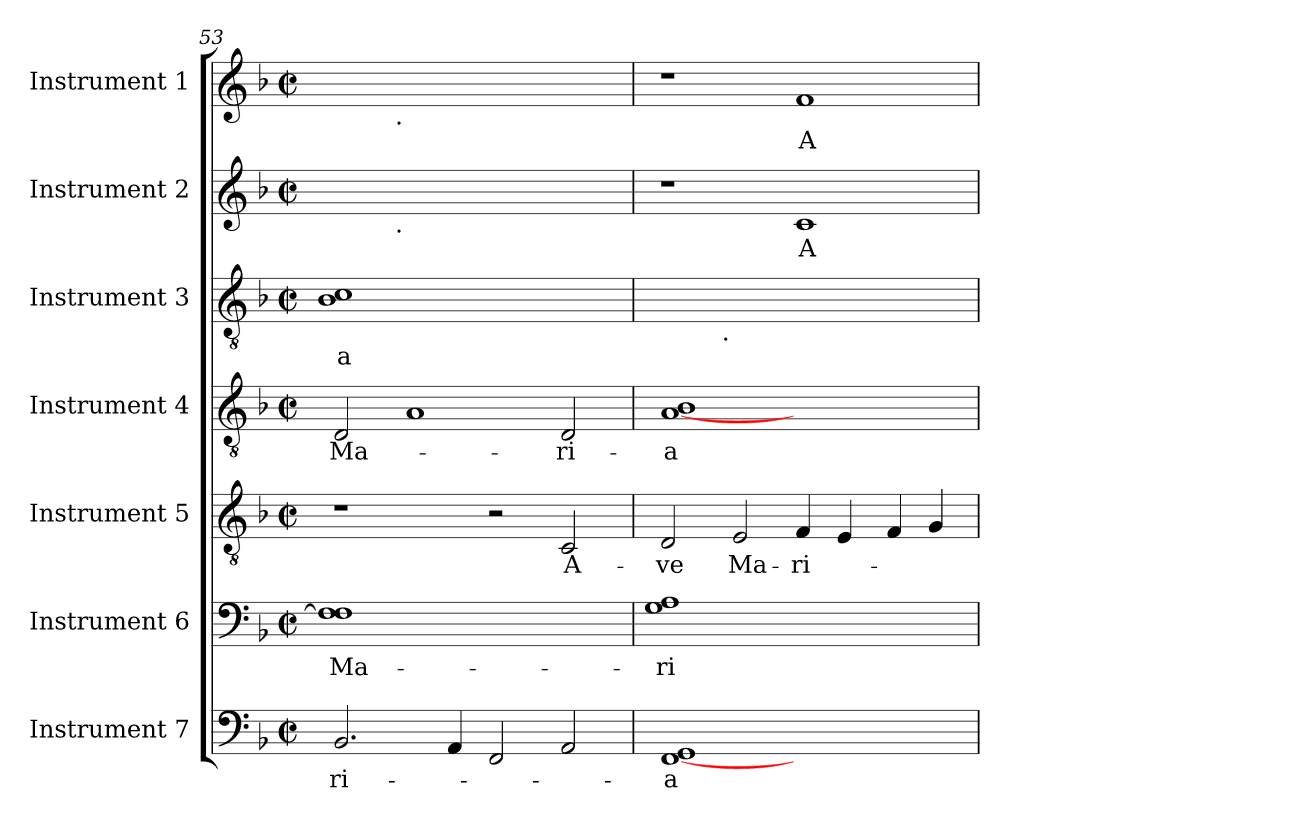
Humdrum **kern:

**kern	**text	**kern	**text	**kern	**text	**kern	**text	**kern	**text	**kern	**text	**kern	**text
*part7	*part7	*part6	*part6	*part5	*part5	*part4	*part4	*part3	*part3	*part2	*part2	*part1	*part1
*staff7	*staff7	*staff6	*staff6	*staff5	*staff5	*staff4	*staff4	*staff3	*staff3	*staff2	*staff2	*staff1	*staff1
*I"Instrument 7	*	*I"Instrument 6	*	*I"Instrument 5	*	*I"Instrument 4	*	*I"Instrument 3	*	*I"Instrument 2	*	*I"Instrument 1	*
*clefF4	*	*clefF4	*	*clefGv2	*	*clefGv2	*	*clefGv2	*	*clefG2	*	*clefG2	*
*k[b-]	*	*k[b-]	*	*k[b-]	*	*k[b-]	*	*k[b-]	*	*k[b-]	*	*k[b-]	*
*F:	*	*F:	*	*F:	*	*F:	*	*F:	*	*F:	*	*F:	*
*M2/2	*	*M2/2	*	*M2/2	*	*M2/2	*	*M2/2	*	*M2/2	*	*M2/2	*
*met(c|)	*	*met(c|)	*	*met(c|)	*	*met(c|)	*	*met(c|)	*	*met(c|)	*	*met(c|)	*
=53	=53	=53	=53	=53	=53	=53	=53	=53	=53	=53	=53	=53	=53
!	!LO:LY:b:cj	!	!LO:LY:b:cj	!	!	!	!LO:LY:b:cj	!	!LO:LY:b:cj	!	!	!	!
2.BB-/	-ri-	1F] 1F	Ma-	1r	.	2D/	Ma-	1B- 1c	-a	4...ryy	.	4...ryy	.
!	!	!	!	!	!	!	!	!	!	!	!	!LO:TX:b:t=.	!
!	!	!	!	!	!	!	!	!	!	!LO:TX:b:t=.	!	!	!
.	.	.	.	.	.	.	.	.	.	1ryy	.	1ryy	.
.	.	.	.	.	.	1A	.	.	.	.	.	.	.
4AA/	.	.	.	.	.	.	.	.	.	.	.	.	.
2FF/	.	1ryy	.	2r	.	.	.	1ryy	.	.	.	.	.
.	.	.	.	.	.	.	.	.	.	2ryy	.	2ryy	.
!	!	!	!	!	!LO:LY:b:cj	!	!LO:LY:b:cj	!	!	!	!	!	!
2AA/	.	.	.	2C/	A-	2D/	-ri-	.	.	.	.	.	.
.	.	.	.	.	.	.	.	.	.	32ryy	.	32ryy	.
=54	=54	=54	=54	=54	=54	=54	=54	=54	=54	=54	=54	=54	=54
!	!LO:LY:b:cj	!	!LO:LY:b:cj	!	!LO:LY:b:cj	!	!LO:LY:b:cj	!	!	!	!	!	!
1GG [<1FF	-a	1G 1A	-ri-	2D/	-ve	1B- [<1A	-a	4...ryy	.	1r	.	1r	.
!	!	!	!	!	!	!	!	!LO:TX:b:t=.	!	!	!	!	!
.	.	.	.	.	.	.	.	1ryy	.	.	.	.	.
!	!	!	!	!	!LO:LY:b:cj	!	!	!	!	!	!	!	!
.	.	.	.	2E/	Ma-	.	.	.	.	.	.	.	.
!	!	!	!	!	!LO:LY:b:cj	!	!	!	!	!	!LO:LY:b:cj	!	!LO:LY:b:cj
1ryy	.	1ryy	.	4F/	-ri-	1ryy	.	.	.	1c	A-	1f	A-
.	.	.	.	4E/	.	.	.	.	.	.	.	.	.
.	.	.	.	.	.	.	.	2ryy	.	.	.	.	.
.	.	.	.	4F/	.	.	.	.	.	.	.	.	.
.	.	.	.	4G/	.	.	.	.	.	.	.	.	.
.	.	.	.	.	.	.	.	32ryy	.	.	.	.	.
=	=	=	=	=	=	=	=	=	=	=	=	=	=
*-	*-	*-	*-	*-	*-	*-	*-	*-	*-	*-	*-	*-	*-
